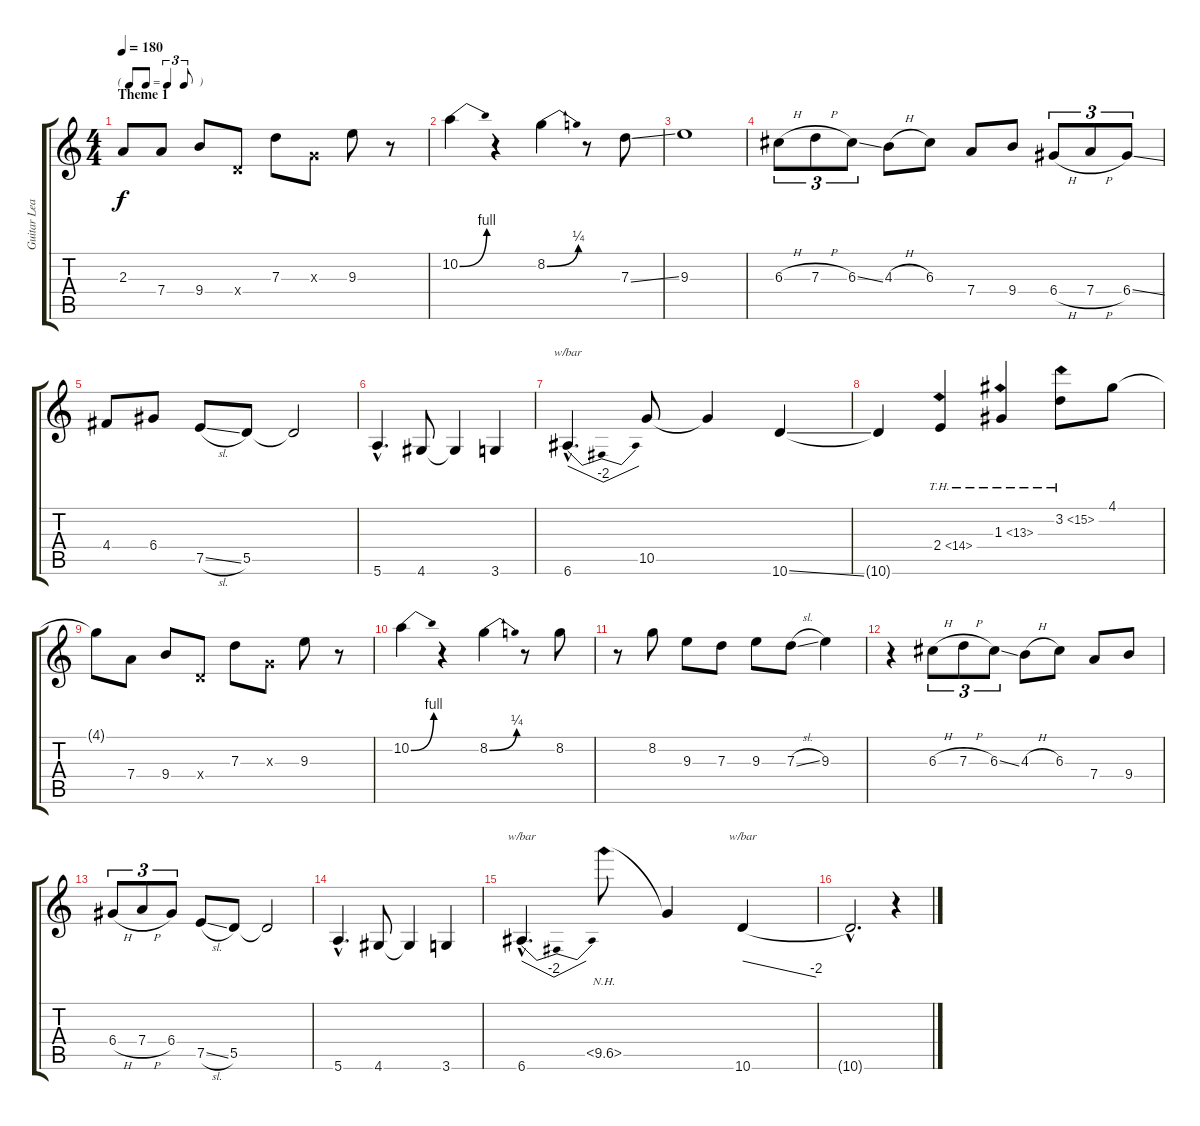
\track ("Guitar Lead" "Guitar Lea") {instrument overdrivenguitar}
\staff {score tabs}
\tuning (E4 B3 G3 D3 A2 E2) {hide}
\ts (4 4)
\tf triplet8th
\section ("" "Theme 1")
\tempo 180
\clef g2
\ks c
2.3.8{dy f} 7.4.8 9.4.8 0.4{x}.8 7.3.8 0.3{x}.8 9.3.8 r.8 |
10.2{be (bend 0 0 60 4)}.4 r.4 8.2{be (bend 0 0 60 1)}.4 r.8 7.3{ss}.8 |
9.3.1 |
6.3{h}.8{tu (3 2)} 7.3{h}.8{tu (3 2)} 6.3{ss}.8{tu (3 2)} 4.3{h}.8 6.3.8 7.4.8 9.4.8 6.4{h}.8{tu (3 2)} 7.4{h}.8{tu (3 2)} 6.4{ss}.8{tu (3 2)} |
4.4.8 6.4.8 7.5{sl}.8 5.5.8 5.5{t}.2 |
5.6{hac}.4{d} 4.6.8 4.6{t}.4 3.6.4 |
6.6{hac}.4{d tbe (dip default 0 0 30 -8 60 0)} 10.5.8 10.5{t}.4 10.6{ss}.4 |
10.6{t}.4 2.4{th 12}.4 1.3{th 12}.4 3.2{th 12}.8 4.1.8 |
4.1{t}.8 7.4.8 9.4.8 0.4{x}.8 7.3.8 0.3{x}.8 9.3.8 r.8 |
10.2{be (bend 0 0 60 4)}.4 r.4 8.2{be (bend 0 0 60 1)}.4 r.8 8.2.8 |
r.8 8.2.8 9.3.8 7.3.8 9.3.8 7.3{sl}.8 9.3.4 |
r.4 6.3{h}.8{tu (3 2)} 7.3{h}.8{tu (3 2)} 6.3{ss}.8{tu (3 2)} 4.3{h}.8 6.3.8 7.4.8 9.4.8 |
6.4{h}.8{tu (3 2)} 7.4{h}.8{tu (3 2)} 6.4.8{tu (3 2)} 7.5{sl}.8 5.5.8 5.5{t}.2 |
5.6{hac}.4{d} 4.6.8 4.6{t}.4 3.6.4 |
6.6{hac}.4{d tbe (dip default 0 0 30 -8 60 0)} 10.5{nh}.8 10.5{t}.4 10.6.4{tbe (dive default 0 0 60 -8)} |
10.6{hac t}.2{d} r.4
